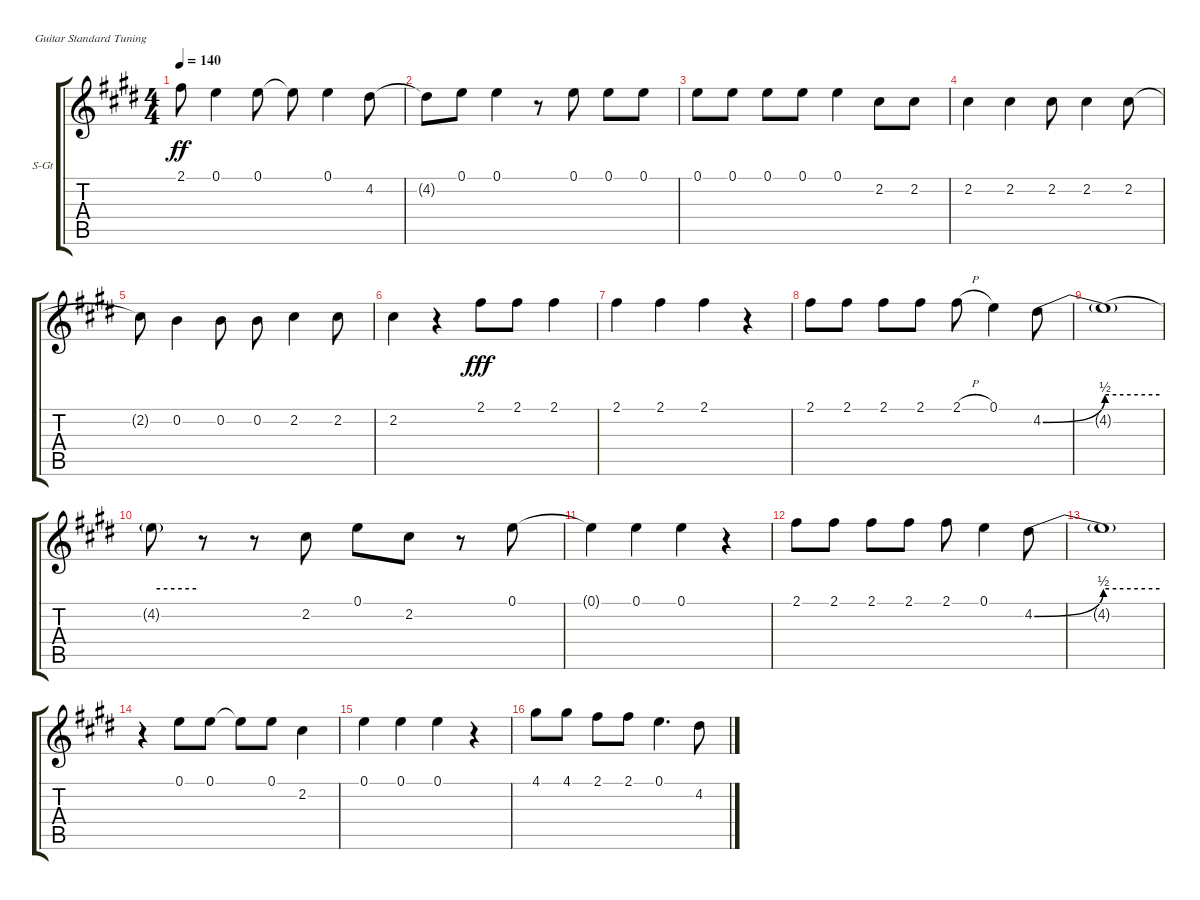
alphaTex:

\bracketExtendMode groupsimilarinstruments
\firstSystemTrackNameOrientation horizontal
\otherSystemsTrackNameOrientation horizontal
\track ("Vocals" "S-Gt") {instrument lead2sawtooth}
\staff {score tabs}
\tuning (E4 B3 G3 D3 A2 E2)
\displaytranspose 12
\ts (4 4)
\tempo 140
\clef g2
\ks e
2.1{t}.8{dy ff} 0.1.4 0.1.8 0.1{t}.8 0.1.4 4.2.8 |
4.2{t}.8 0.1.8 0.1.4 r.8 0.1.8 0.1.8 0.1.8 |
0.1.8 0.1.8 0.1.8 0.1.8 0.1.4 2.2.8 2.2.8 |
2.2.4 2.2.4 2.2.8 2.2.4 2.2.8 |
2.2{t}.8 0.2.4 0.2.8 0.2.8 2.2.4 2.2.8 |
2.2.4 r.4 2.1.8{dy fff} 2.1.8 2.1.4 |
2.1.4 2.1.4 2.1.4 r.4 |
2.1.8 2.1.8 2.1.8 2.1.8 2.1{h}.8 0.1.4 4.2{be (bend 0 0 60 2)}.8 |
4.2{be (hold 0 2 60 2) t}.1 |
4.2{be (hold 0 2 60 2) t}.8 r.8 r.8 2.2.8 0.1.8 2.2.8 r.8 0.1.8 |
0.1{t}.4 0.1.4 0.1.4 r.4 |
2.1.8 2.1.8 2.1.8 2.1.8 2.1.8 0.1.4 4.2{be (bend 0 0 60 2)}.8 |
4.2{be (hold 0 2 60 2) t}.1 |
r.4 0.1.8 0.1.8 0.1{t}.8 0.1.8 2.2.4 |
0.1.4 0.1.4 0.1.4 r.4 |
4.1.8 4.1.8 2.1.8 2.1.8 0.1.4{d} 4.2.8
